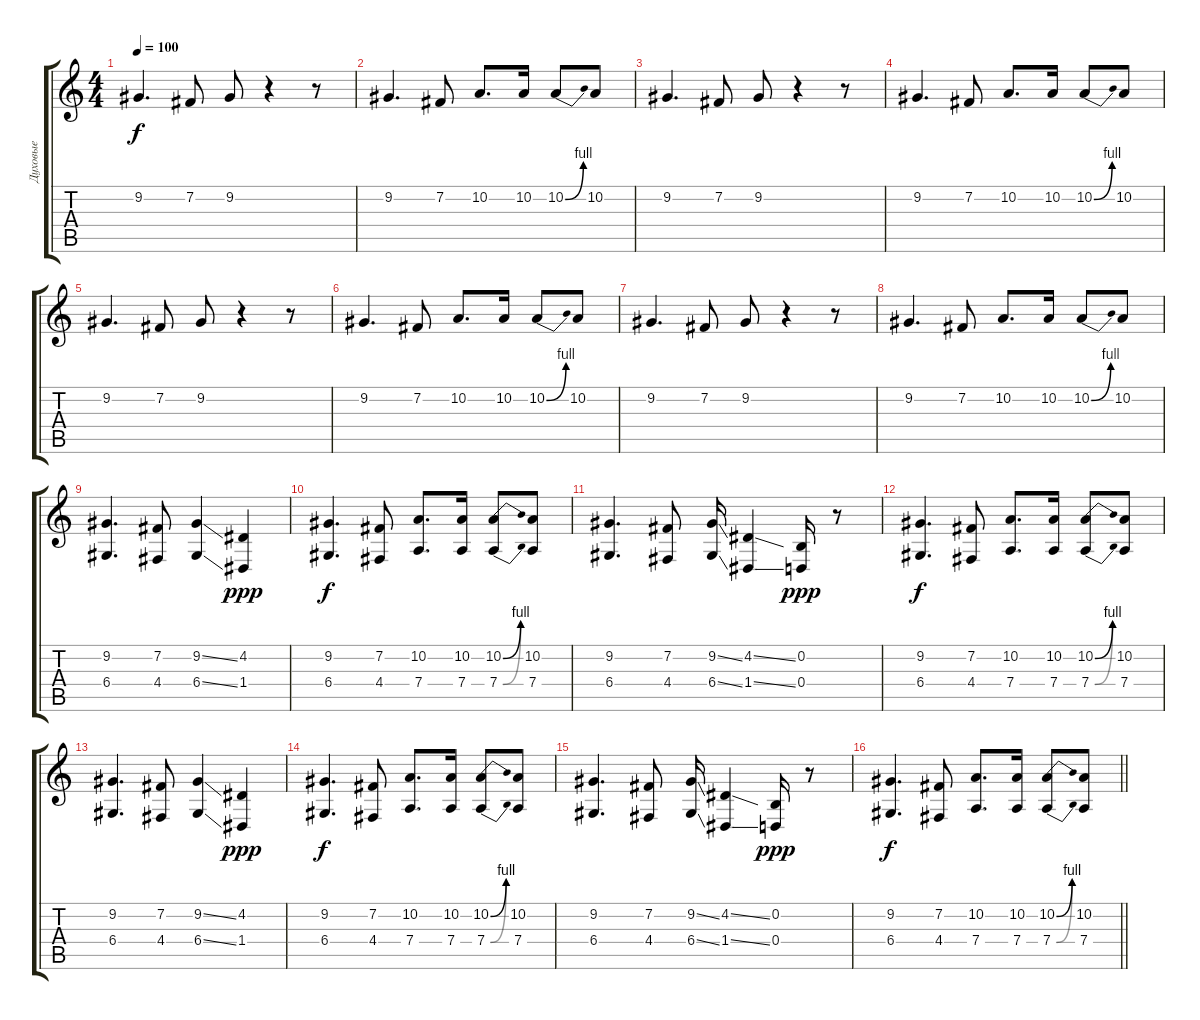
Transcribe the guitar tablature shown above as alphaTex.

\track ("Духовые" "Духовые") {instrument trumpet}
\staff {score tabs}
\tuning (E4 B3 G3 D3 A2 E2) {hide}
\ts (4 4)
\tempo 100
\clef g2
\ks c
9.2.4{d dy f} 7.2.8 9.2.8 r.4 r.8 |
9.2.4{d} 7.2.8 10.2.8{d} 10.2.16 10.2{be (bend 0 0 60 4)}.8 10.2.8 |
9.2.4{d} 7.2.8 9.2.8 r.4 r.8 |
9.2.4{d} 7.2.8 10.2.8{d} 10.2.16 10.2{be (bend 0 0 60 4)}.8 10.2.8 |
9.2.4{d} 7.2.8 9.2.8 r.4 r.8 |
9.2.4{d} 7.2.8 10.2.8{d} 10.2.16 10.2{be (bend 0 0 60 4)}.8 10.2.8 |
9.2.4{d} 7.2.8 9.2.8 r.4 r.8 |
9.2.4{d} 7.2.8 10.2.8{d} 10.2.16 10.2{be (bend 0 0 60 4)}.8 10.2.8 |
(9.2 6.4).4{d} (7.2 4.4).8 (9.2{ss} 6.4{ss}).4 (4.2 1.4).4{dy ppp} |
(9.2 6.4).4{d dy f} (7.2 4.4).8 (10.2 7.4).8{d} (10.2 7.4).16 (10.2{be (bend 0 0 60 4)} 7.4{be (bend 0 0 60 4)}).8 (10.2 7.4).8 |
(9.2 6.4).4{d} (7.2 4.4).8 (9.2{ss} 6.4{ss}).16 (4.2{ss} 1.4{ss}).4 (0.2 0.4).16{dy ppp} r.8 |
(9.2 6.4).4{d dy f} (7.2 4.4).8 (10.2 7.4).8{d} (10.2 7.4).16 (10.2{be (bend 0 0 60 4)} 7.4{be (bend 0 0 60 4)}).8 (10.2 7.4).8 |
(9.2 6.4).4{d} (7.2 4.4).8 (9.2{ss} 6.4{ss}).4 (4.2 1.4).4{dy ppp} |
(9.2 6.4).4{d dy f} (7.2 4.4).8 (10.2 7.4).8{d} (10.2 7.4).16 (10.2{be (bend 0 0 60 4)} 7.4{be (bend 0 0 60 4)}).8 (10.2 7.4).8 |
(9.2 6.4).4{d} (7.2 4.4).8 (9.2{ss} 6.4{ss}).16 (4.2{ss} 1.4{ss}).4 (0.2 0.4).16{dy ppp} r.8 |
\barLineRight lightlight
(9.2 6.4).4{d dy f} (7.2 4.4).8 (10.2 7.4).8{d} (10.2 7.4).16 (10.2{be (bend 0 0 60 4)} 7.4{be (bend 0 0 60 4)}).8 (10.2 7.4).8
